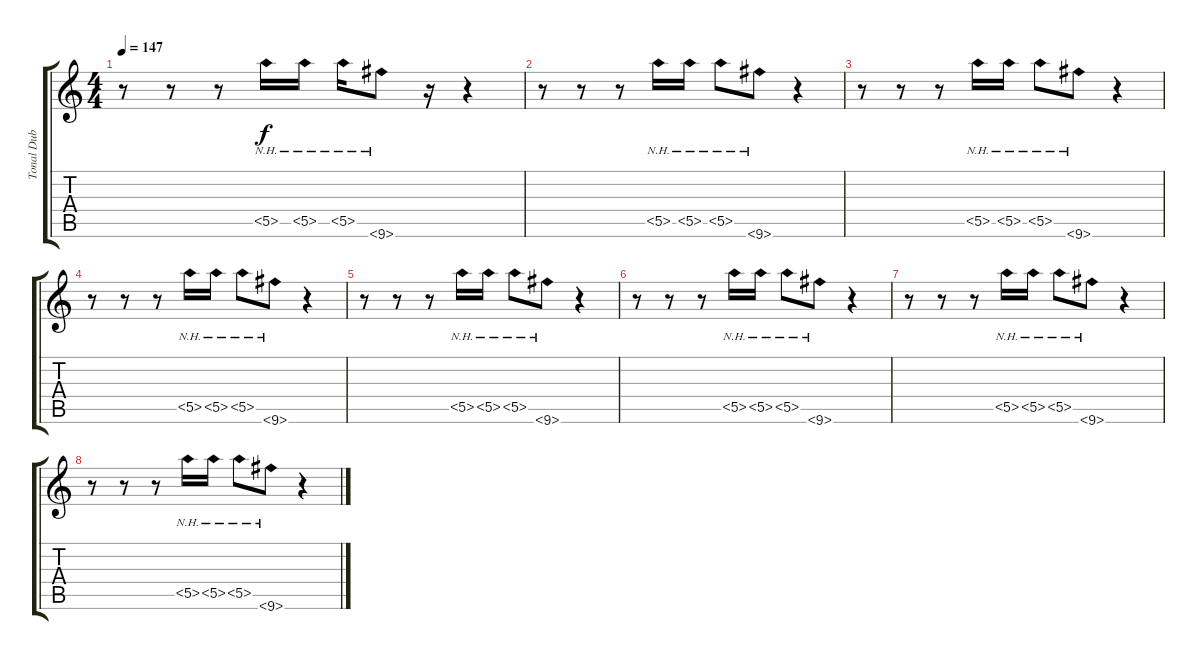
\track ("Tonal Dub II" "Tonal Dub ") {instrument overdrivenguitar}
\staff {score tabs}
\tuning (E4 B3 G3 D3 A2 D2) {hide}
\ts (4 4)
\tempo 147
\clef g2
\ks c
r.8{dy f} r.8 r.8 5.5{nh}.16 5.5{nh}.16 5.5{nh}.16 9.6{nh}.8 r.16 r.4 |
r.8 r.8 r.8 5.5{nh}.16 5.5{nh}.16 5.5{nh}.8 9.6{nh}.8 r.4 |
r.8 r.8 r.8 5.5{nh}.16 5.5{nh}.16 5.5{nh}.8 9.6{nh}.8 r.4 |
r.8 r.8 r.8 5.5{nh}.16 5.5{nh}.16 5.5{nh}.8 9.6{nh}.8 r.4 |
r.8 r.8 r.8 5.5{nh}.16 5.5{nh}.16 5.5{nh}.8 9.6{nh}.8 r.4 |
r.8 r.8 r.8 5.5{nh}.16 5.5{nh}.16 5.5{nh}.8 9.6{nh}.8 r.4 |
r.8 r.8 r.8 5.5{nh}.16 5.5{nh}.16 5.5{nh}.8 9.6{nh}.8 r.4 |
r.8 r.8 r.8 5.5{nh}.16 5.5{nh}.16 5.5{nh}.8 9.6{nh}.8 r.4
